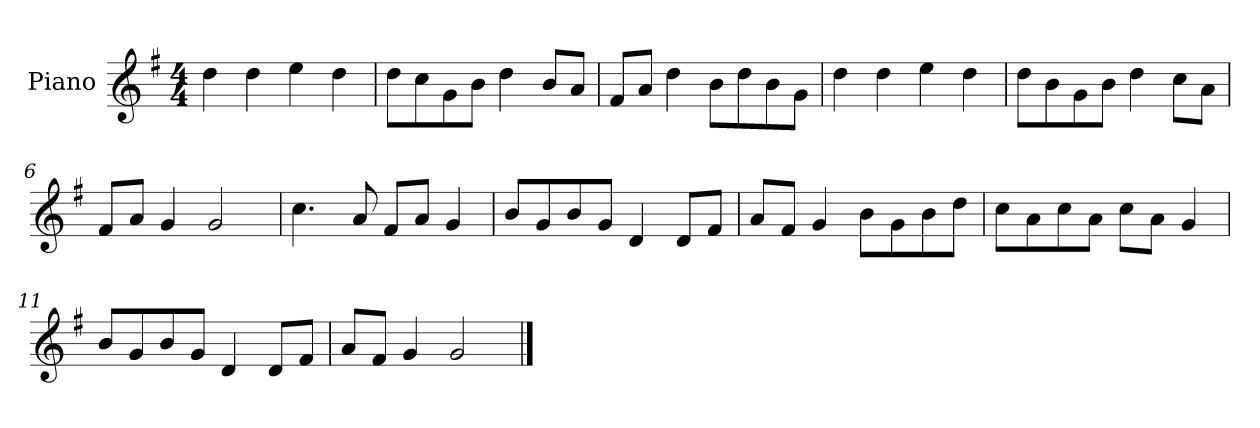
**kern
*part1
*staff1
*I"Piano
*I'P-no
*clefG2
*k[f#]
*M4/4
*MM90
=1
4dd\
4dd\
4ee\
4dd\
=2
8dd\L
8cc\
8g\
8b\J
4dd\
8b/L
8a/J
=3
8f#/L
8a/J
4dd\
8b\L
8dd\
8b\
8g\J
=4
4dd\
4dd\
4ee\
4dd\
=5
8dd\L
8b\
8g\
8b\J
4dd\
8cc\L
8a\J
=6
8f#/L
8a/J
4g/
2g/
!!LO:LB:g=z
=7
4.cc\
8a/
8f#/L
8a/J
4g/
=8
8b/L
8g/
8b/
8g/J
4d/
8d/L
8f#/J
=9
8a/L
8f#/J
4g/
8b\L
8g\
8b\
8dd\J
=10
8cc\L
8a\
8cc\
8a\J
8cc\L
8a\J
4g/
=11
8b/L
8g/
8b/
8g/J
4d/
8d/L
8f#/J
=12
8a/L
8f#/J
4g/
2g/
==
*-
